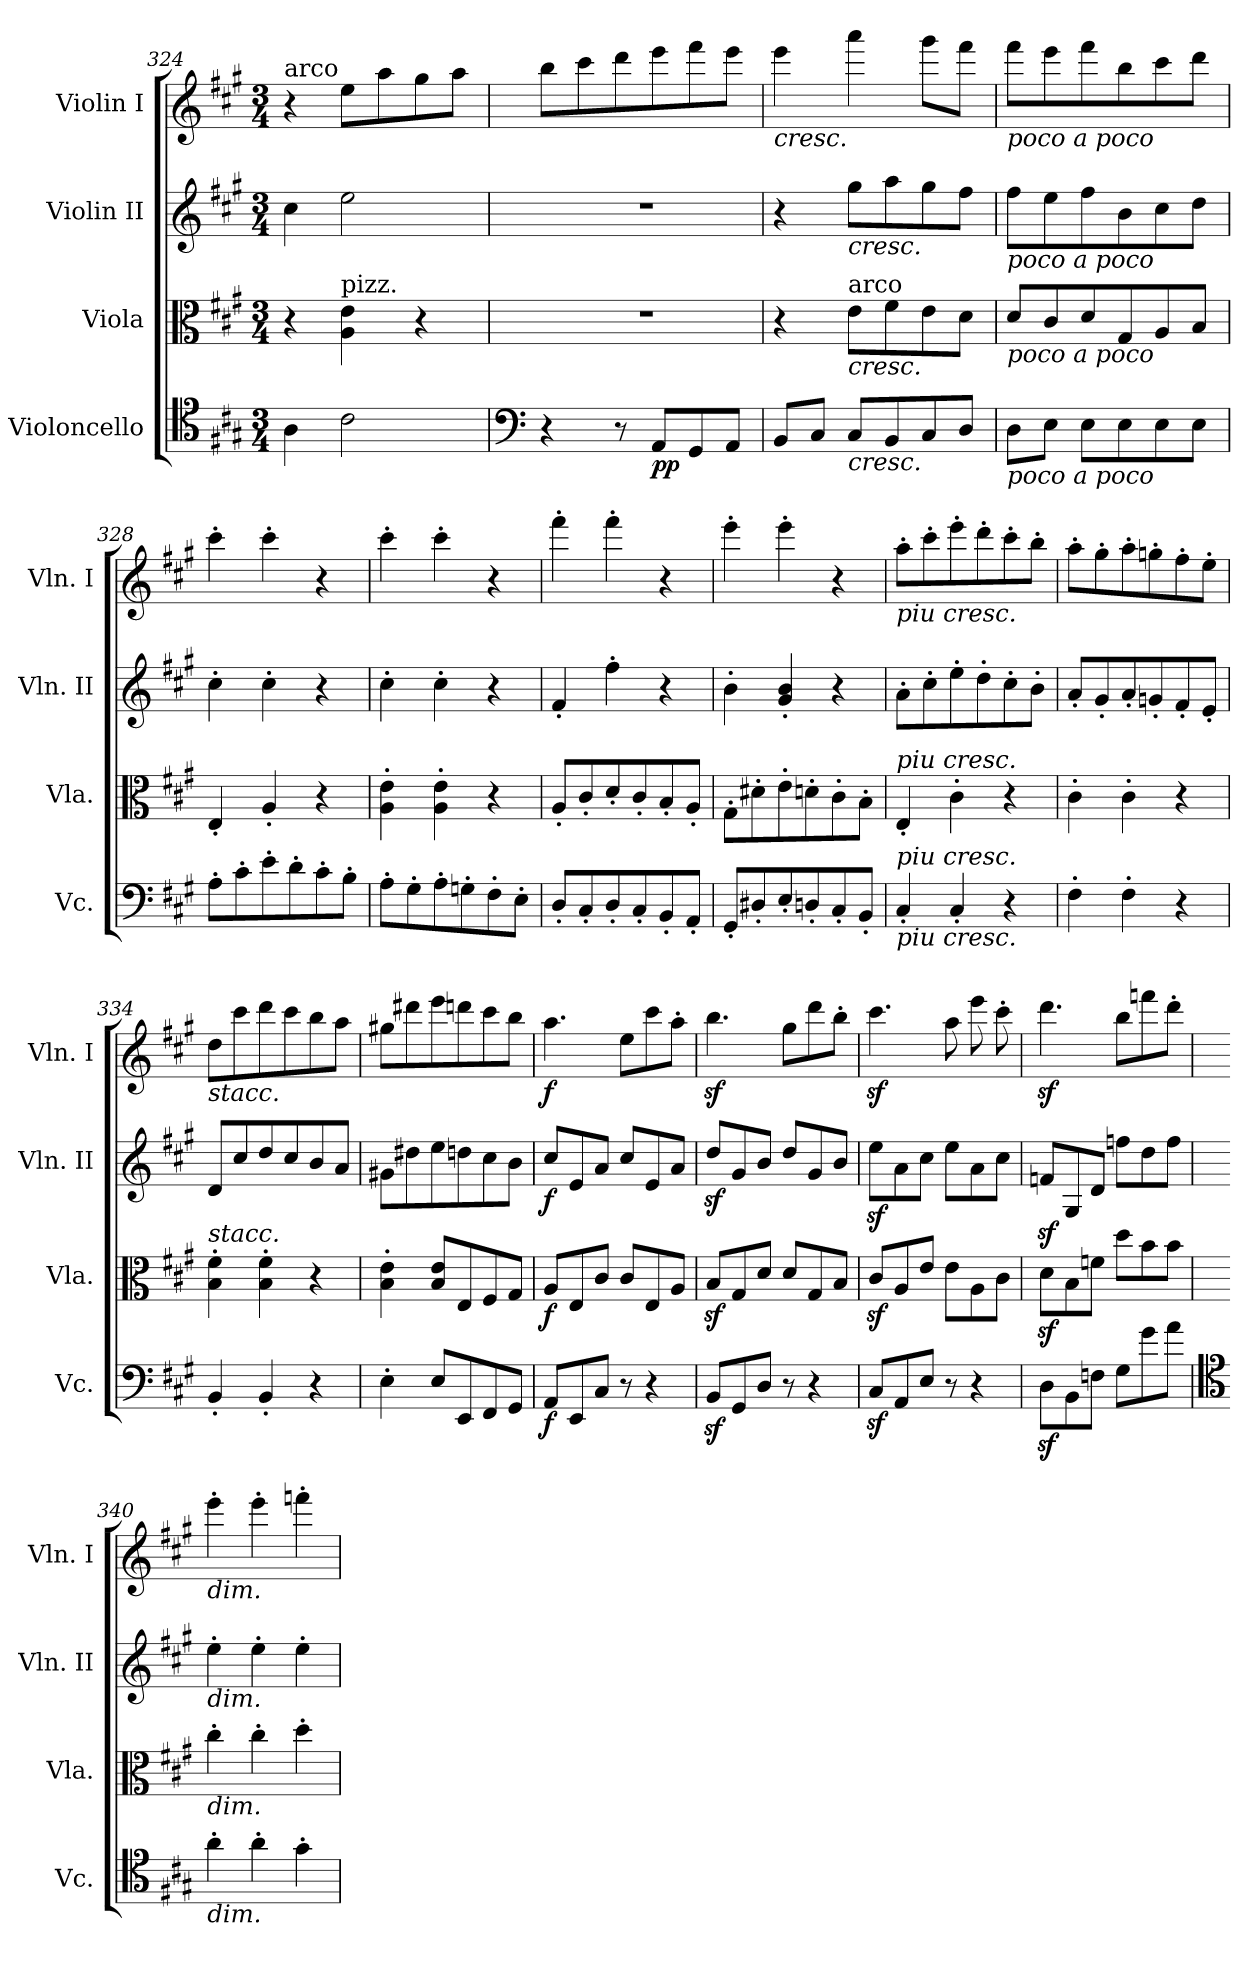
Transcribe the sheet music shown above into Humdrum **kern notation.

**kern	**dynam	**kern	**dynam	**kern	**dynam	**kern	**dynam
*part4	*part4	*part3	*part3	*part2	*part2	*part1	*part1
*staff4	*staff4	*staff3	*staff3	*staff2	*staff2	*staff1	*staff1
*I"Violoncello	*	*I"Viola	*	*I"Violin II	*	*I"Violin I	*
*I'Vc.	*	*I'Vla.	*	*I'Vln. II	*	*I'Vln. I	*
*clefC4	*	*clefC3	*	*clefG2	*	*clefG2	*
*k[f#c#g#]	*	*k[f#c#g#]	*	*k[f#c#g#]	*	*k[f#c#g#]	*
*M3/4	*	*M3/4	*	*M3/4	*	*M3/4	*
=324	=324	=324	=324	=324	=324	=324	=324
!	!	!	!	!	!	!LO:TX:a:t=arco	!
4A\	.	4r	.	4cc#\	.	4r	.
!	!	!LO:TX:a:t=pizz.	!	!	!	!	!
2c#\	.	4A\ 4e\	.	2ee\	.	8ee\L	.
.	.	.	.	.	.	8aa\	.
.	.	4r	.	.	.	8gg#\	.
.	.	.	.	.	.	8aa\J	.
=325	=325	=325	=325	=325	=325	=325	=325
*clefF4	*	*	*	*	*	*	*
4r	.	2.r	.	2.r	.	8bb\L	.
.	.	.	.	.	.	8ccc#\	.
8r	.	.	.	.	.	8ddd\	.
!	!LO:DY:b	!	!	!	!	!	!
8AA/L	pp	.	.	.	.	8eee\	.
8GG#/	.	.	.	.	.	8fff#\	.
8AA/J	.	.	.	.	.	8eee\J	.
=326	=326	=326	=326	=326	=326	=326	=326
!	!	!	!	!	!	!LO:TX:b:i:t=cresc.	!
8BB/L	.	4r	.	4r	.	4eee\	.
8C#/J	.	.	.	.	.	.	.
!	!	!	!	!LO:TX:b:i:t=cresc.	!	!	!
!	!	!LO:TX:a:t=arco	!	!	!	!	!
!	!	!LO:TX:b:i:t=cresc.	!	!	!	!	!
!LO:TX:b:i:t=cresc.	!	!	!	!	!	!	!
8C#/L	.	8e\L	.	8gg#\L	.	4aaa\	.
8BB/	.	8f#\	.	8aa\	.	.	.
8C#/	.	8e\	.	8gg#\	.	8ggg#\L	.
8D/J	.	8d\J	.	8ff#\J	.	8fff#\J	.
=327	=327	=327	=327	=327	=327	=327	=327
!	!	!	!	!	!	!LO:TX:b:i:t=poco  a  poco	!
!	!	!	!	!LO:TX:b:i:t=poco  a  poco	!	!	!
!	!	!LO:TX:b:i:t=poco  a  poco	!	!	!	!	!
!LO:TX:b:i:t=poco  a  poco	!	!	!	!	!	!	!
8D\L	.	8d/L	.	8ff#\L	.	8fff#\L	.
8E\J	.	8c#/	.	8ee\	.	8eee\	.
8E\L	.	8d/	.	8ff#\	.	8fff#\	.
8E\	.	8G#/	.	8b\	.	8bb\	.
8E\	.	8A/	.	8cc#\	.	8ccc#\	.
8E\J	.	8B/J	.	8dd\J	.	8ddd\J	.
=328	=328	=328	=328	=328	=328	=328	=328
8A'\L	.	4E'/	.	4cc#'\	.	4ccc#'\	.
8c#'\	.	.	.	.	.	.	.
8e'\	.	4A'/	.	4cc#'\	.	4ccc#'\	.
8d'\	.	.	.	.	.	.	.
8c#'\	.	4r	.	4r	.	4r	.
8B'\J	.	.	.	.	.	.	.
=329	=329	=329	=329	=329	=329	=329	=329
8A'\L	.	4A\' 4e\'	.	4cc#'\	.	4ccc#'\	.
8G#'\	.	.	.	.	.	.	.
8A'\	.	4A\' 4e\'	.	4cc#'\	.	4ccc#'\	.
8Gn'\	.	.	.	.	.	.	.
8F#'\	.	4r	.	4r	.	4r	.
8E'\J	.	.	.	.	.	.	.
=330	=330	=330	=330	=330	=330	=330	=330
8D'/L	.	8A'/L	.	4f#'/	.	4fff#'\	.
8C#'/	.	8c#'/	.	.	.	.	.
8D'/	.	8d'/	.	4ff#'\	.	4fff#'\	.
8C#'/	.	8c#'/	.	.	.	.	.
8BB'/	.	8B'/	.	4r	.	4r	.
8AA'/J	.	8A'/J	.	.	.	.	.
=331	=331	=331	=331	=331	=331	=331	=331
8GG#'/L	.	8G#'\L	.	4b'\	.	4eee'\	.
8D#X'/	.	8d#X'\	.	.	.	.	.
8E'/	.	8e'\	.	4g#/' 4b/'	.	4eee'\	.
8Dn'/	.	8dn'\	.	.	.	.	.
8C#'/	.	8c#'\	.	4r	.	4r	.
8BB'/J	.	8B'\J	.	.	.	.	.
=332	=332	=332	=332	=332	=332	=332	=332
!	!	!	!	!	!	!LO:TX:b:i:t=piu cresc.	!
!	!	!LO:TX:a:i:t=piu cresc.	!	!	!	!	!
!LO:TX:b:i:t=piu cresc.	!	!	!	!	!	!	!
!LO:TX:a:i:t=piu cresc.	!	!	!	!	!	!	!
4C#'/	.	4E'/	.	8a'\L	.	8aa'\L	.
.	.	.	.	8cc#'\	.	8ccc#'\	.
4C#'/	.	4c#'\	.	8ee'\	.	8eee'\	.
.	.	.	.	8dd'\	.	8ddd'\	.
4r	.	4r	.	8cc#'\	.	8ccc#'\	.
.	.	.	.	8b'\J	.	8bb'\J	.
=333	=333	=333	=333	=333	=333	=333	=333
4F#'\	.	4c#'\	.	8a'/L	.	8aa'\L	.
.	.	.	.	8g#'/	.	8gg#'\	.
4F#'\	.	4c#'\	.	8a'/	.	8aa'\	.
.	.	.	.	8gn'/	.	8ggn'\	.
4r	.	4r	.	8f#'/	.	8ff#'\	.
.	.	.	.	8e'/J	.	8ee'\J	.
=334	=334	=334	=334	=334	=334	=334	=334
!	!	!	!	!	!	!LO:TX:b:i:t=stacc.	!
!	!	!LO:TX:a:i:t=stacc.	!	!	!	!	!
4BB'/	.	4B\' 4f#\'	.	8d/L	.	8dd\L	.
.	.	.	.	8cc#/	.	8ccc#\	.
4BB'/	.	4B\' 4f#\'	.	8dd/	.	8ddd\	.
.	.	.	.	8cc#/	.	8ccc#\	.
4r	.	4r	.	8b/	.	8bb\	.
.	.	.	.	8a/J	.	8aa\J	.
=335	=335	=335	=335	=335	=335	=335	=335
4E'\	.	4B\' 4e\'	.	8g#X\L	.	8gg#X\L	.
.	.	.	.	8dd#X\	.	8ddd#X\	.
8E/L	.	8B/ 8e/L	.	8ee\	.	8eee\	.
8EE/	.	8E/	.	8ddn\	.	8dddn\	.
8FF#/	.	8F#/	.	8cc#\	.	8ccc#\	.
8GG#/J	.	8G#/J	.	8b\J	.	8bb\J	.
=336	=336	=336	=336	=336	=336	=336	=336
!	!LO:DY:b	!	!LO:DY:b	!	!LO:DY:b	!	!LO:DY:b
8AA/L	f	8A/L	f	8cc#/L	f	4.aa\	f
8EE/	.	8E/	.	8e/	.	.	.
8C#/J	.	8c#/J	.	8a/J	.	.	.
8r	.	8c#/L	.	8cc#/L	.	8ee\L	.
4r	.	8E/	.	8e/	.	8ccc#\	.
.	.	8A/J	.	8a/J	.	8aa'\J	.
=337	=337	=337	=337	=337	=337	=337	=337
8BBz</L	.	8Bz</L	.	8ddz</L	.	4.bbz<\	.
8GG#/	.	8G#/	.	8g#/	.	.	.
8D/J	.	8d/J	.	8b/J	.	.	.
8r	.	8d/L	.	8dd/L	.	8gg#\L	.
4r	.	8G#/	.	8g#/	.	8ddd\	.
.	.	8B/J	.	8b/J	.	8bb'\J	.
=338	=338	=338	=338	=338	=338	=338	=338
8C#z</L	.	8c#z</L	.	8eez<\L	.	4.ccc#z<\	.
8AA/	.	8A/	.	8a\	.	.	.
8E/J	.	8e/J	.	8cc#\J	.	.	.
8r	.	8e\L	.	8ee\L	.	8aa\	.
4r	.	8A\	.	8a\	.	8eee\	.
.	.	8c#\J	.	8cc#\J	.	8ccc#'\	.
=339	=339	=339	=339	=339	=339	=339	=339
8Dz<\L	.	8dz<\L	.	8fnz</L	.	4.dddz<\	.
8BB\	.	8B\	.	8G#/	.	.	.
8Fn\J	.	8fn\J	.	8d/J	.	.	.
8G#\L	.	8dd\L	.	8ffn\L	.	8bb\L	.
8g#\	.	8b\	.	8dd\	.	8fffn\	.
8a\J	.	8b\J	.	8ff\J	.	8ddd'\J	.
=340	=340	=340	=340	=340	=340	=340	=340
*clefC4	*	*	*	*	*	*	*
!	!	!	!	!	!	!LO:TX:b:i:t=dim.	!
!	!	!	!	!LO:TX:b:i:t=dim.	!	!	!
!	!	!LO:TX:b:i:t=dim.	!	!	!	!	!
!LO:TX:b:i:t=dim.	!	!	!	!	!	!	!
4a'\	.	4cc#'\	.	4ee'\	.	4eee'\	.
4a'\	.	4cc#'\	.	4ee'\	.	4eee'\	.
4g#'\	.	4dd'\	.	4ee'\	.	4fffn'\	.
=	=	=	=	=	=	=	=
*-	*-	*-	*-	*-	*-	*-	*-
